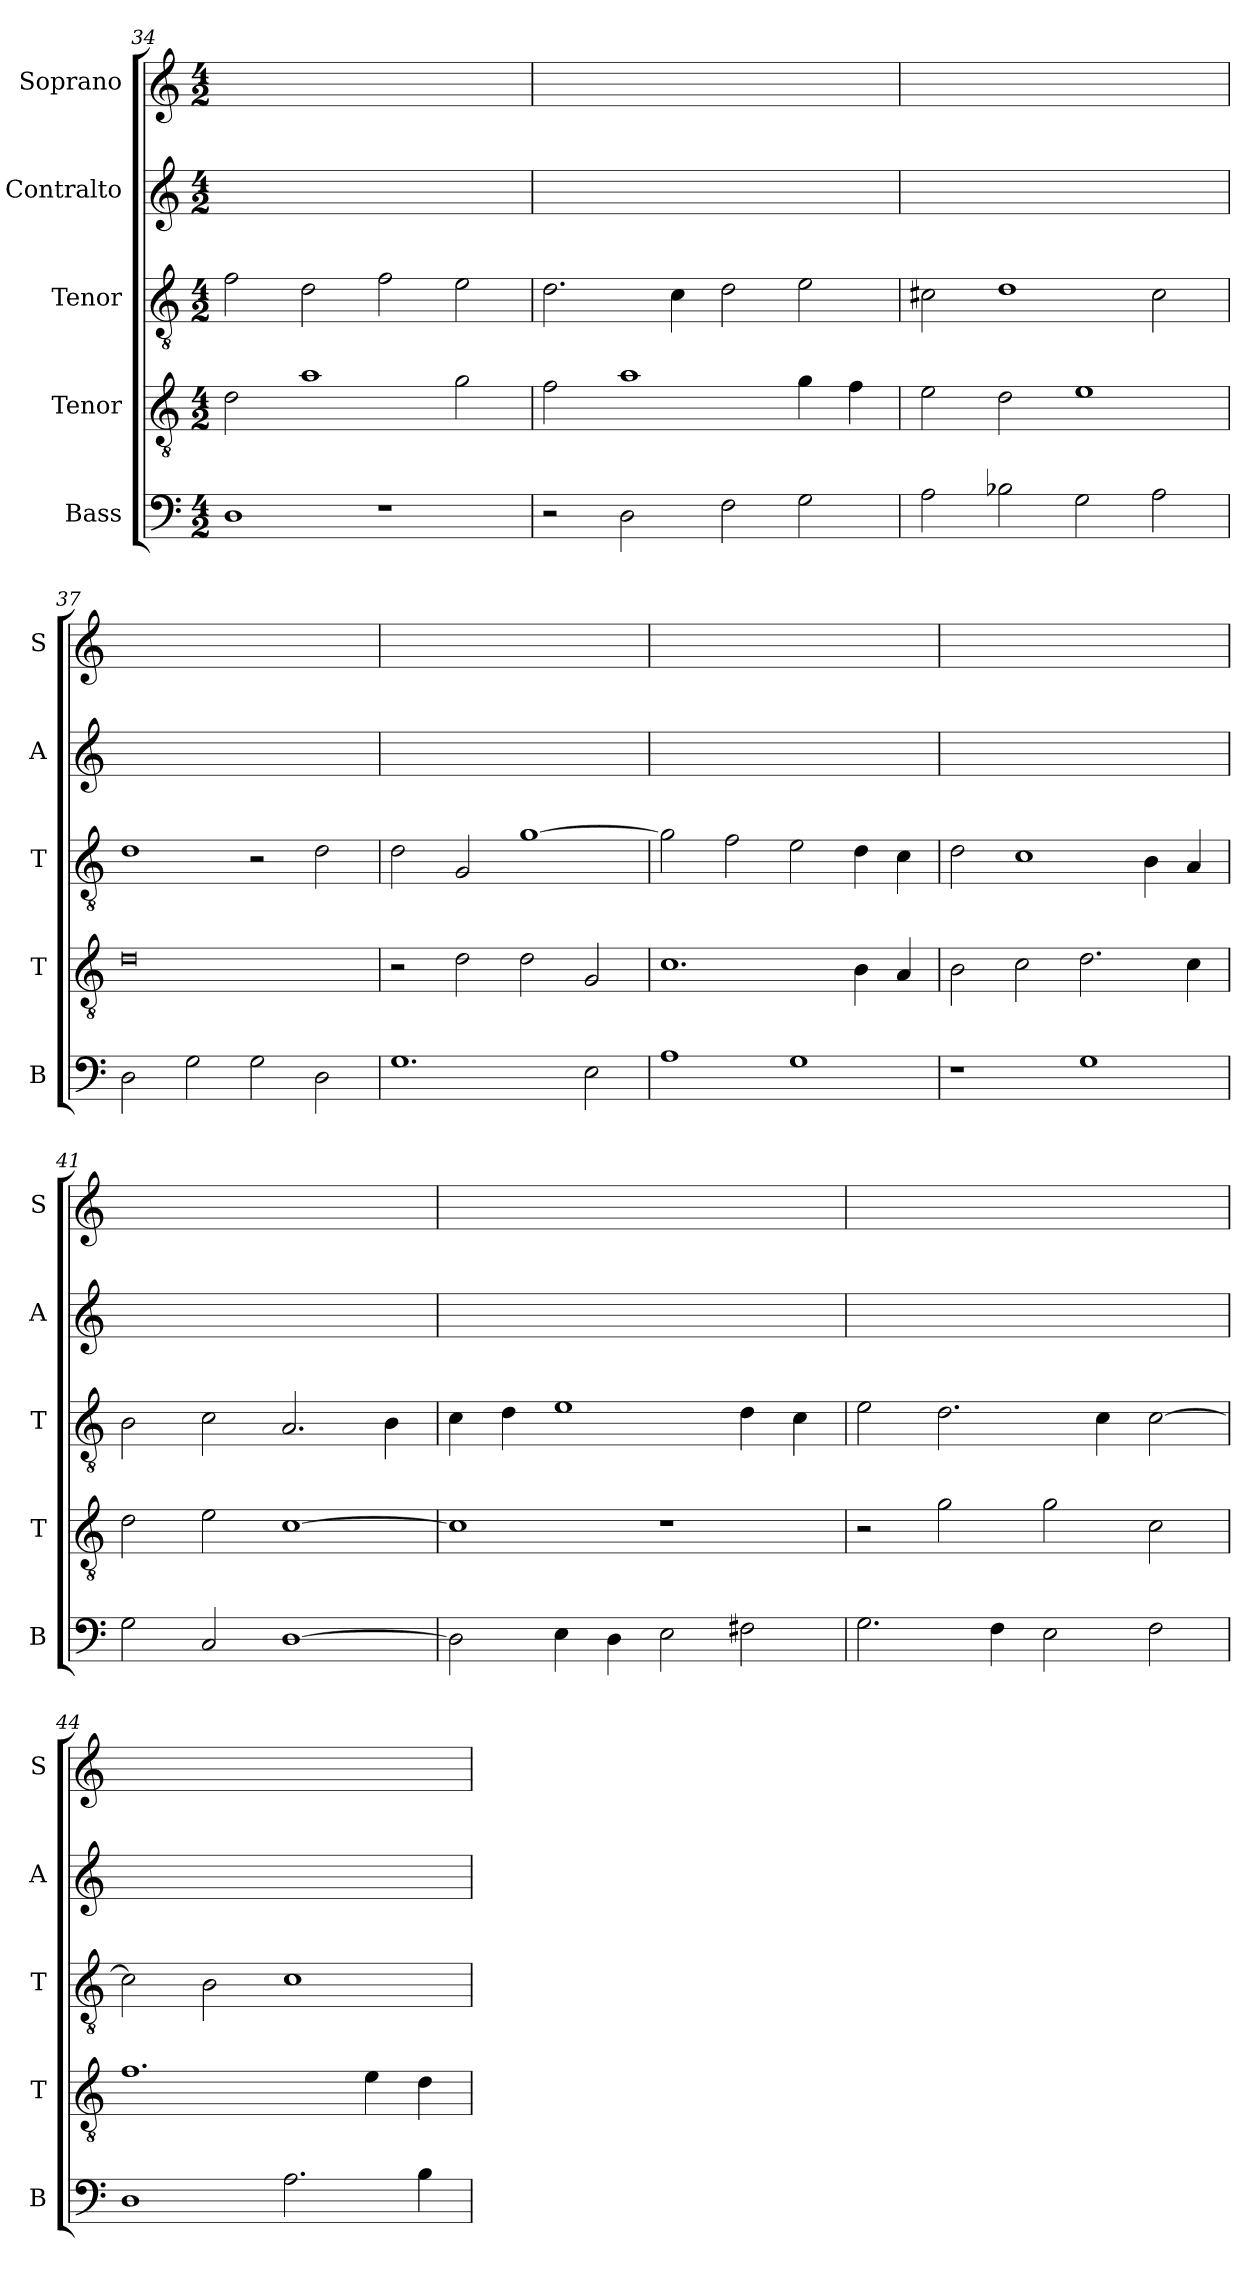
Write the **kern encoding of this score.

**kern	**kern	**kern	**kern	**kern
*part5	*part4	*part3	*part2	*part1
*staff5	*staff4	*staff3	*staff2	*staff1
*I"Bass	*I"Tenor	*I"Tenor	*I"Contralto	*I"Soprano
*I'B	*I'T	*I'T	*I'A	*I'S
*clefF4	*clefGv2	*clefGv2	*clefG2	*clefG2
*k[]	*k[]	*k[]	*k[]	*k[]
*G:mix	*G:mix	*G:mix	*G:mix	*G:mix
*M4/2	*M4/2	*M4/2	*M4/2	*M4/2
=34	=34	=34	=34	=34
1D	2d	2f	0ryy	0ryy
.	1a	2d	.	.
1r	.	2f	.	.
.	2g	2e	.	.
=35	=35	=35	=35	=35
2r	2f	2.d	0ryy	0ryy
2D	1a	.	.	.
.	.	4c	.	.
2F	.	2d	.	.
2G	4g	2e	.	.
.	4f	.	.	.
=36	=36	=36	=36	=36
2A	2e	2c#X	0ryy	0ryy
2B-X	2d	1d	.	.
2G	1e	.	.	.
2A	.	2c#	.	.
=37	=37	=37	=37	=37
2D	0d	1d	0ryy	0ryy
2G	.	.	.	.
2G	.	2r	.	.
2D	.	2d	.	.
=38	=38	=38	=38	=38
1.G	2r	2d	0ryy	0ryy
.	2d	2G	.	.
.	2d	[1g	.	.
2E	2G	.	.	.
=39	=39	=39	=39	=39
1A	1.c	2g]	0ryy	0ryy
.	.	2f	.	.
1G	.	2e	.	.
.	4B	4d	.	.
.	4A	4c	.	.
=40	=40	=40	=40	=40
1r	2B	2d	0ryy	0ryy
.	2c	1c	.	.
1G	2.d	.	.	.
.	.	4B	.	.
.	4c	4A	.	.
=41	=41	=41	=41	=41
2G	2d	2B	0ryy	0ryy
2C	2e	2c	.	.
[1D	[1c	2.A	.	.
.	.	4B	.	.
=42	=42	=42	=42	=42
2D]	1c]	4c	0ryy	0ryy
.	.	4d	.	.
4E	.	1e	.	.
4D	.	.	.	.
2E	1r	.	.	.
2F#X	.	4d	.	.
.	.	4c	.	.
=43	=43	=43	=43	=43
2.G	2r	2e	0ryy	0ryy
.	2g	2.d	.	.
4F	.	.	.	.
2E	2g	.	.	.
.	.	4c	.	.
2F	2c	[2c	.	.
=44	=44	=44	=44	=44
1D	1.f	2c]	0ryy	0ryy
.	.	2B	.	.
2.A	.	1c	.	.
.	4e	.	.	.
4B	4d	.	.	.
=	=	=	=	=
*-	*-	*-	*-	*-
